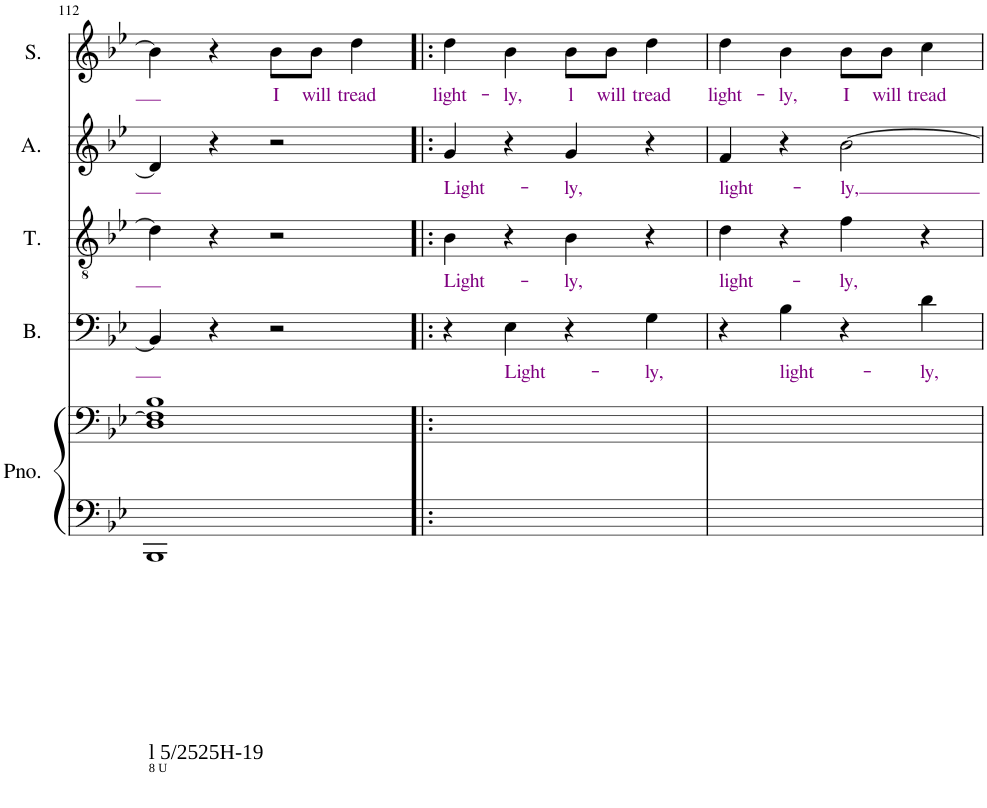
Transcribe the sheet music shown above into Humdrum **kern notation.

**kern	**kern	**kern	**text	**kern	**text	**kern	**text	**kern	**text
*part5	*part5	*part4	*part4	*part3	*part3	*part2	*part2	*part1	*part1
*staff6	*staff5	*staff4	*staff4	*staff3	*staff3	*staff2	*staff2	*staff1	*staff1
*I"Piano	*	*I"Bass	*	*I"Tenor	*	*I"Alto	*	*I"Soprano	*
*I'Pno.	*	*I'B.	*	*I'T.	*	*I'A.	*	*I'S.	*
!!LO:PB:g=z
*clefF4	*clefF4	*clefF4	*	*clefGv2	*	*clefG2	*	*clefG2	*
*k[b-e-]	*k[b-e-]	*k[b-e-]	*	*k[b-e-]	*	*k[b-e-]	*	*k[b-e-]	*
*M2/2	*M2/2	*M2/2	*	*M2/2	*	*M2/2	*	*M2/2	*
=112	=112	=112	=112	=112	=112	=112	=112	=112	=112
!LO:TX:b:t=l 5/2525H-19	!	!	!	!	!	!	!	!	!
!LO:TX:b:t=8 U	!	!	!	!	!	!	!	!	!
1BBB-	1D 1F] 1B-	4BB-/]	.	4d\]	.	4d/]	.	4b-\]	.
.	.	4r	.	4r	.	4r	.	4r	.
!	!	!	!	!	!	!	!	!	!LO:LY:b:color=#800080
.	.	2r	.	2r	.	2r	.	8b-\L	I
!	!	!	!	!	!	!	!	!	!LO:LY:b:color=#800080
.	.	.	.	.	.	.	.	8b-\J	will
!	!	!	!	!	!	!	!	!	!LO:LY:b:color=#800080
.	.	.	.	.	.	.	.	4dd\	tread
=113!|:	=113!|:	=113!|:	=113!|:	=113!|:	=113!|:	=113!|:	=113!|:	=113!|:	=113!|:
!	!	!	!	!	!LO:LY:b:color=#800080	!	!LO:LY:b:color=#800080	!	!LO:LY:b:color=#800080
1ryy	1ryy	4r	.	4B-\	Light-	4g/	Light-	4dd\	light-
!	!	!	!LO:LY:b:color=#800080	!	!	!	!	!	!LO:LY:b:color=#800080
.	.	4E-\	Light-	4r	.	4r	.	4b-\	-ly,
!	!	!	!	!	!LO:LY:b:color=#800080	!	!LO:LY:b:color=#800080	!	!LO:LY:b:color=#800080
.	.	4r	.	4B-\	-ly,	4g/	-ly,	8b-\L	l
!	!	!	!	!	!	!	!	!	!LO:LY:b:color=#800080
.	.	.	.	.	.	.	.	8b-\J	will
!	!	!	!LO:LY:b:color=#800080	!	!	!	!	!	!LO:LY:b:color=#800080
.	.	4G\	-ly,	4r	.	4r	.	4dd\	tread
=114	=114	=114	=114	=114	=114	=114	=114	=114	=114
!	!	!	!	!	!LO:LY:b:color=#800080	!	!LO:LY:b:color=#800080	!	!LO:LY:b:color=#800080
1ryy	1ryy	4r	.	4d\	light-	4f/	light-	4dd\	light-
!	!	!	!LO:LY:b:color=#800080	!	!	!	!	!	!LO:LY:b:color=#800080
.	.	4B-\	light-	4r	.	4r	.	4b-\	-ly,
!	!	!	!	!	!LO:LY:b:color=#800080	!	!LO:LY:b:color=#800080	!	!LO:LY:b:color=#800080
.	.	4r	.	4f\	-ly,	[2b-\	-ly,	8b-\L	I
!	!	!	!	!	!	!	!	!	!LO:LY:b:color=#800080
.	.	.	.	.	.	.	.	8b-\J	will
!	!	!	!LO:LY:b:color=#800080	!	!	!	!	!	!LO:LY:b:color=#800080
.	.	4d\	-ly,	4r	.	.	.	4cc\	tread
=	=	=	=	=	=	=	=	=	=
*-	*-	*-	*-	*-	*-	*-	*-	*-	*-
